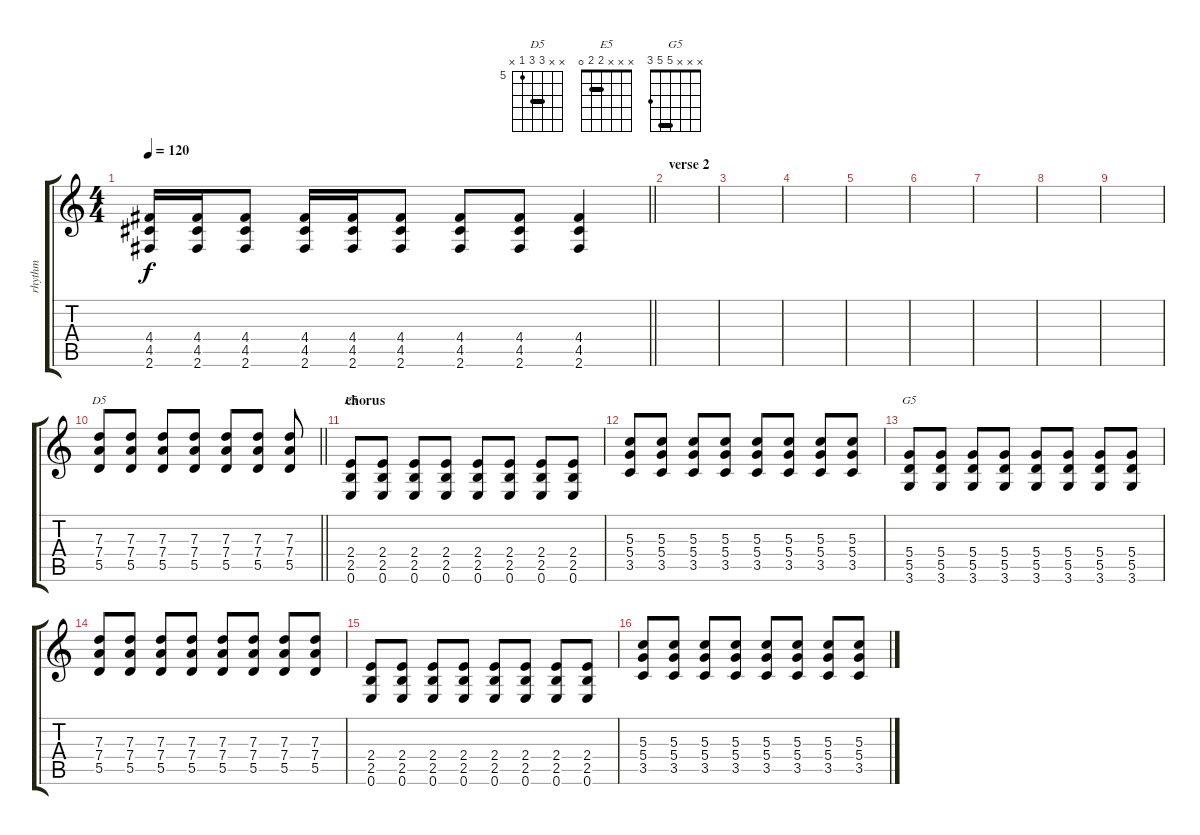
\track ("rhythm" "rhythm") {instrument distortionguitar}
\staff {score tabs}
\tuning (E4 B3 G3 D3 A2 E2) {hide}
\chord ("D5" x x 7 7 5 x) {firstfret 5 barre 7}
\chord ("E5" x x x 2 2 0) {barre 2}
\chord ("G5" x x x 5 5 3) {barre 5}
\ts (4 4)
\tempo 120
\clef g2
\barLineRight lightlight
\ks c
(4.4 4.5 2.6).16{dy f} (4.4 4.5 2.6).16 (4.4 4.5 2.6).8 (4.4 4.5 2.6).16 (4.4 4.5 2.6).16 (4.4 4.5 2.6).8 (4.4 4.5 2.6).8 (4.4 4.5 2.6).8 (4.4 4.5 2.6).4 |
\section ("" "verse 2")
|
|
|
|
|
|
|
|
\barLineRight lightlight
(7.3 7.4 5.5).8{ch "D5"} (7.3 7.4 5.5).8 (7.3 7.4 5.5).8 (7.3 7.4 5.5).8 (7.3 7.4 5.5).8 (7.3 7.4 5.5).8 (7.3 7.4 5.5).8 |
\section ("" "chorus")
(2.4 2.5 0.6).8{ch "E5"} (2.4 2.5 0.6).8 (2.4 2.5 0.6).8 (2.4 2.5 0.6).8 (2.4 2.5 0.6).8 (2.4 2.5 0.6).8 (2.4 2.5 0.6).8 (2.4 2.5 0.6).8 |
(5.3 5.4 3.5).8 (5.3 5.4 3.5).8 (5.3 5.4 3.5).8 (5.3 5.4 3.5).8 (5.3 5.4 3.5).8 (5.3 5.4 3.5).8 (5.3 5.4 3.5).8 (5.3 5.4 3.5).8 |
(5.4 5.5 3.6).8{ch "G5"} (5.4 5.5 3.6).8 (5.4 5.5 3.6).8 (5.4 5.5 3.6).8 (5.4 5.5 3.6).8 (5.4 5.5 3.6).8 (5.4 5.5 3.6).8 (5.4 5.5 3.6).8 |
(7.3 7.4 5.5).8 (7.3 7.4 5.5).8 (7.3 7.4 5.5).8 (7.3 7.4 5.5).8 (7.3 7.4 5.5).8 (7.3 7.4 5.5).8 (7.3 7.4 5.5).8 (7.3 7.4 5.5).8 |
(2.4 2.5 0.6).8 (2.4 2.5 0.6).8 (2.4 2.5 0.6).8 (2.4 2.5 0.6).8 (2.4 2.5 0.6).8 (2.4 2.5 0.6).8 (2.4 2.5 0.6).8 (2.4 2.5 0.6).8 |
(5.3 5.4 3.5).8 (5.3 5.4 3.5).8 (5.3 5.4 3.5).8 (5.3 5.4 3.5).8 (5.3 5.4 3.5).8 (5.3 5.4 3.5).8 (5.3 5.4 3.5).8 (5.3 5.4 3.5).8
